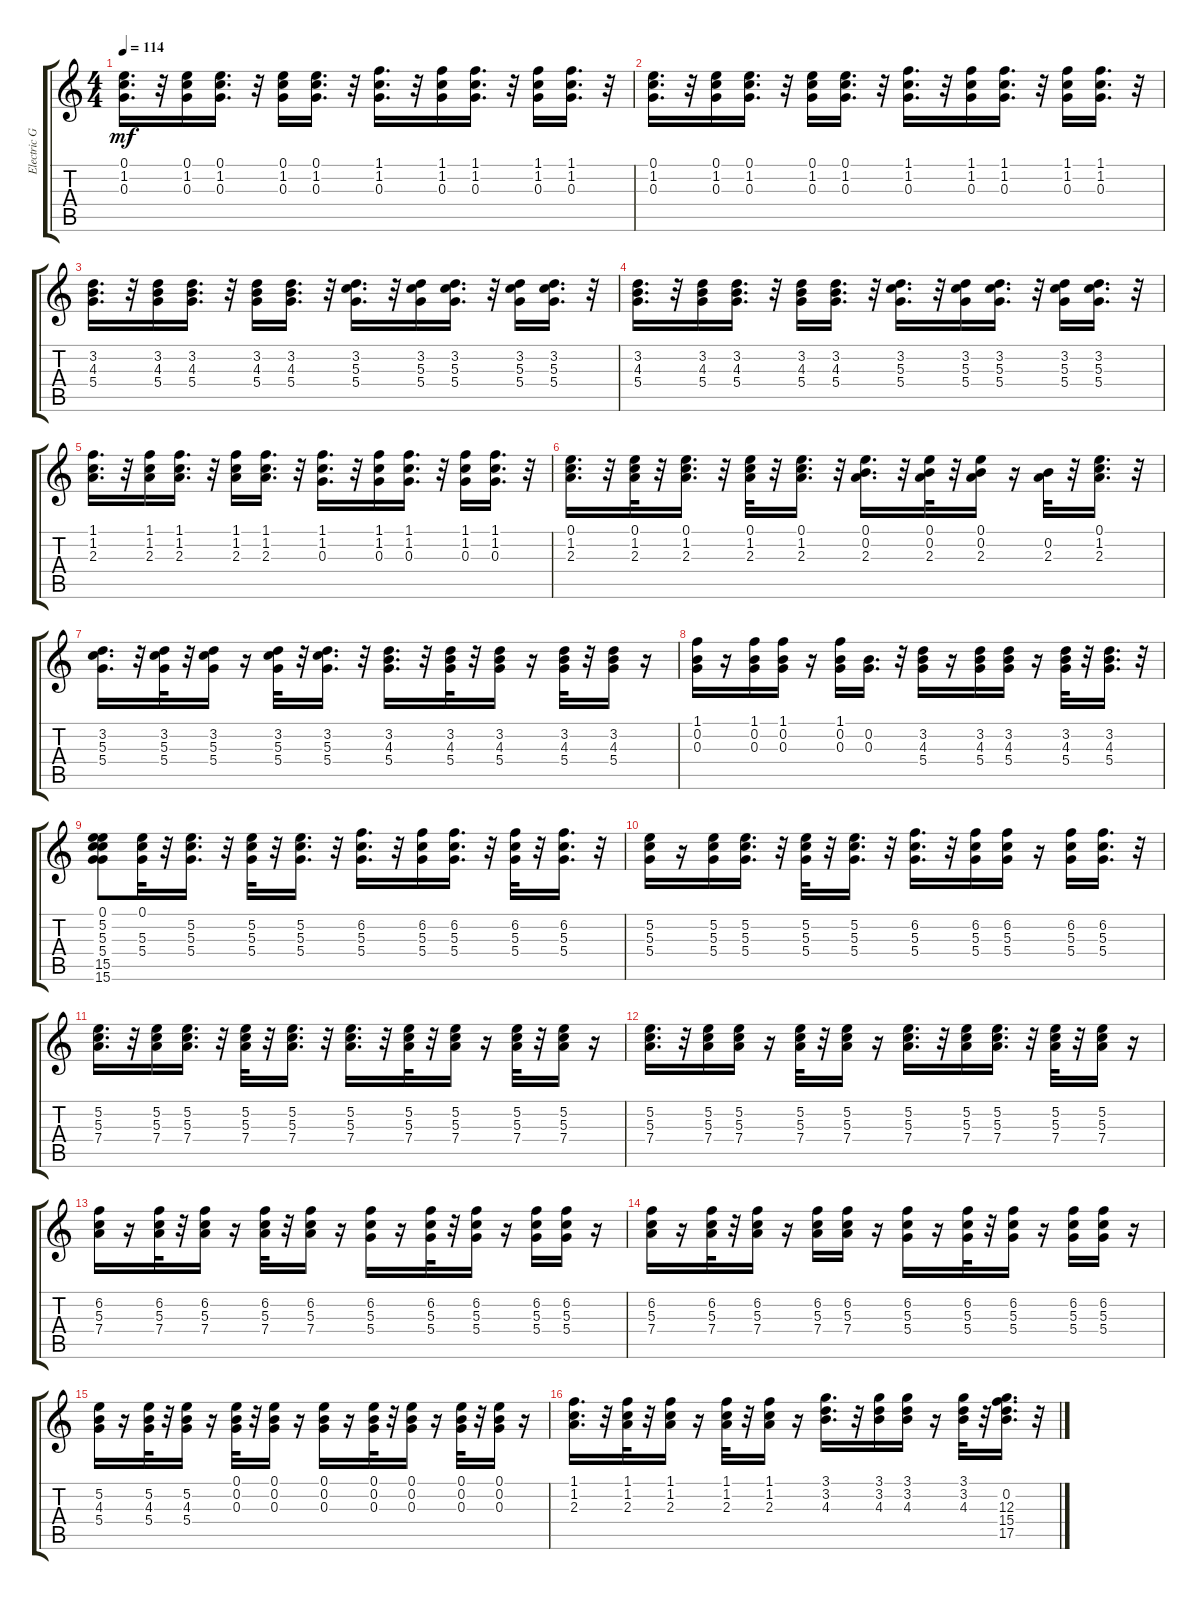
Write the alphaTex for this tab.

\track ("Electric Guitar (clean)" "Electric G") {instrument electricguitarclean}
\staff {score tabs}
\tuning (E4 B3 G3 D3 A2 E2) {hide}
\ts (4 4)
\tempo 114
\clef g2
\ks c
(0.1 1.2 0.3).16{d dy mf} r.32 (0.1 1.2 0.3).16 (0.1 1.2 0.3).16{d} r.32 (0.1 1.2 0.3).16 (0.1 1.2 0.3).16{d} r.32 (1.1 1.2 0.3).16{d} r.32 (1.1 1.2 0.3).16 (1.1 1.2 0.3).16{d} r.32 (1.1 1.2 0.3).16 (1.1 1.2 0.3).16{d} r.32 |
(0.1 1.2 0.3).16{d} r.32 (0.1 1.2 0.3).16 (0.1 1.2 0.3).16{d} r.32 (0.1 1.2 0.3).16 (0.1 1.2 0.3).16{d} r.32 (1.1 1.2 0.3).16{d} r.32 (1.1 1.2 0.3).16 (1.1 1.2 0.3).16{d} r.32 (1.1 1.2 0.3).16 (1.1 1.2 0.3).16{d} r.32 |
(3.2 4.3 5.4).16{d} r.32 (3.2 4.3 5.4).16 (3.2 4.3 5.4).16{d} r.32 (3.2 4.3 5.4).16 (3.2 4.3 5.4).16{d} r.32 (3.2 5.3 5.4).16{d} r.32 (3.2 5.3 5.4).16 (3.2 5.3 5.4).16{d} r.32 (3.2 5.3 5.4).16 (3.2 5.3 5.4).16{d} r.32 |
(3.2 4.3 5.4).16{d} r.32 (3.2 4.3 5.4).16 (3.2 4.3 5.4).16{d} r.32 (3.2 4.3 5.4).16 (3.2 4.3 5.4).16{d} r.32 (3.2 5.3 5.4).16{d} r.32 (3.2 5.3 5.4).16 (3.2 5.3 5.4).16{d} r.32 (3.2 5.3 5.4).16 (3.2 5.3 5.4).16{d} r.32 |
(1.1 1.2 2.3).16{d} r.32 (1.1 1.2 2.3).16 (1.1 1.2 2.3).16{d} r.32 (1.1 1.2 2.3).16 (1.1 1.2 2.3).16{d} r.32 (1.1 1.2 0.3).16{d} r.32 (1.1 1.2 0.3).16 (1.1 1.2 0.3).16{d} r.32 (1.1 1.2 0.3).16 (1.1 1.2 0.3).16{d} r.32 |
(0.1 1.2 2.3).16{d} r.32 (0.1 1.2 2.3).32 r.32 (0.1 1.2 2.3).16{d} r.32 (0.1 1.2 2.3).32 r.32 (0.1 1.2 2.3).16{d} r.32 (0.1 0.2 2.3).16{d} r.32 (0.1 0.2 2.3).32 r.32 (0.1 0.2 2.3).16 r.16 (0.2 2.3).32 r.32 (0.1 1.2 2.3).16{d} r.32 |
(3.2 5.3 5.4).16{d} r.32 (3.2 5.3 5.4).32 r.32 (3.2 5.3 5.4).16 r.16 (3.2 5.3 5.4).32 r.32 (3.2 5.3 5.4).16{d} r.32 (3.2 4.3 5.4).16{d} r.32 (3.2 4.3 5.4).32 r.32 (3.2 4.3 5.4).16 r.16 (3.2 4.3 5.4).32 r.32 (3.2 4.3 5.4).16 r.16 |
(1.1 0.2 0.3).16 r.16 (1.1 0.2 0.3).16 (1.1 0.2 0.3).16 r.16 (1.1 0.2 0.3).16 (0.2 0.3).16{d} r.32 (3.2 4.3 5.4).16 r.16 (3.2 4.3 5.4).16 (3.2 4.3 5.4).16 r.16 (3.2 4.3 5.4).32 r.32 (3.2 4.3 5.4).16{d} r.32 |
(0.1 5.2 5.3 5.4 15.5 15.6).8 (0.1 5.3 5.4).32 r.32 (5.2 5.3 5.4).16{d} r.32 (5.2 5.3 5.4).32 r.32 (5.2 5.3 5.4).16{d} r.32 (6.2 5.3 5.4).16{d} r.32 (6.2 5.3 5.4).16 (6.2 5.3 5.4).16{d} r.32 (6.2 5.3 5.4).32 r.32 (6.2 5.3 5.4).16{d} r.32 |
(5.2 5.3 5.4).16 r.16 (5.2 5.3 5.4).16 (5.2 5.3 5.4).16{d} r.32 (5.2 5.3 5.4).32 r.32 (5.2 5.3 5.4).16{d} r.32 (6.2 5.3 5.4).16{d} r.32 (6.2 5.3 5.4).16 (6.2 5.3 5.4).16 r.16 (6.2 5.3 5.4).16 (6.2 5.3 5.4).16{d} r.32 |
(5.2 5.3 7.4).16{d} r.32 (5.2 5.3 7.4).16 (5.2 5.3 7.4).16{d} r.32 (5.2 5.3 7.4).32 r.32 (5.2 5.3 7.4).16{d} r.32 (5.2 5.3 7.4).16{d} r.32 (5.2 5.3 7.4).32 r.32 (5.2 5.3 7.4).16 r.16 (5.2 5.3 7.4).32 r.32 (5.2 5.3 7.4).16 r.16 |
(5.2 5.3 7.4).16{d} r.32 (5.2 5.3 7.4).16 (5.2 5.3 7.4).16 r.16 (5.2 5.3 7.4).32 r.32 (5.2 5.3 7.4).16 r.16 (5.2 5.3 7.4).16{d} r.32 (5.2 5.3 7.4).16 (5.2 5.3 7.4).16{d} r.32 (5.2 5.3 7.4).32 r.32 (5.2 5.3 7.4).16 r.16 |
(6.2 5.3 7.4).16 r.16 (6.2 5.3 7.4).32 r.32 (6.2 5.3 7.4).16 r.16 (6.2 5.3 7.4).32 r.32 (6.2 5.3 7.4).16 r.16 (6.2 5.3 5.4).16 r.16 (6.2 5.3 5.4).32 r.32 (6.2 5.3 5.4).16 r.16 (6.2 5.3 5.4).16 (6.2 5.3 5.4).16 r.16 |
(6.2 5.3 7.4).16 r.16 (6.2 5.3 7.4).32 r.32 (6.2 5.3 7.4).16 r.16 (6.2 5.3 7.4).16 (6.2 5.3 7.4).16 r.16 (6.2 5.3 5.4).16 r.16 (6.2 5.3 5.4).32 r.32 (6.2 5.3 5.4).16 r.16 (6.2 5.3 5.4).16 (6.2 5.3 5.4).16 r.16 |
(5.2 4.3 5.4).16 r.16 (5.2 4.3 5.4).32 r.32 (5.2 4.3 5.4).16 r.16 (0.1 0.2 0.3).32 r.32 (0.1 0.2 0.3).16 r.16 (0.1 0.2 0.3).16 r.16 (0.1 0.2 0.3).32 r.32 (0.1 0.2 0.3).16 r.16 (0.1 0.2 0.3).32 r.32 (0.1 0.2 0.3).16 r.16 |
(1.1 1.2 2.3).16{d} r.32 (1.1 1.2 2.3).32 r.32 (1.1 1.2 2.3).16 r.16 (1.1 1.2 2.3).32 r.32 (1.1 1.2 2.3).16 r.16 (3.1 3.2 4.3).16{d} r.32 (3.1 3.2 4.3).16 (3.1 3.2 4.3).16 r.16 (3.1 3.2 4.3).32 r.32 (0.2 12.3 15.4 17.5).16{d} r.32
